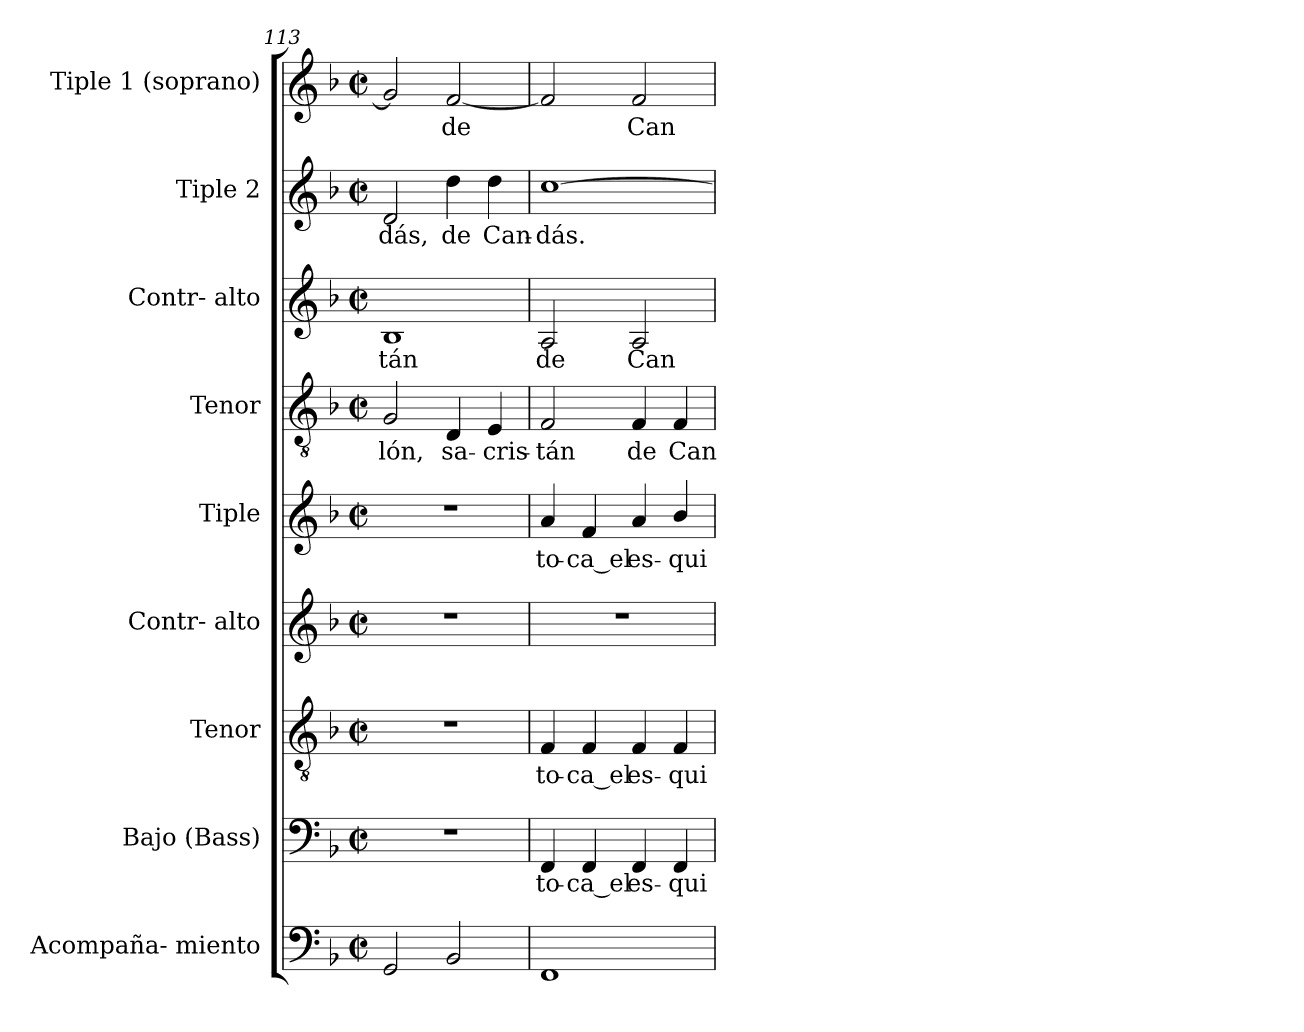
**kern	**kern	**text	**kern	**text	**kern	**kern	**text	**kern	**text	**kern	**text	**kern	**text	**kern	**text
*part9	*part8	*part8	*part7	*part7	*part6	*part5	*part5	*part4	*part4	*part3	*part3	*part2	*part2	*part1	*part1
*staff9	*staff8	*staff8	*staff7	*staff7	*staff6	*staff5	*staff5	*staff4	*staff4	*staff3	*staff3	*staff2	*staff2	*staff1	*staff1
*I"Acompaña- miento	*I"Bajo (Bass)	*	*I"Tenor	*	*I"Contr- alto	*I"Tiple	*	*I"Tenor	*	*I"Contr- alto	*	*I"Tiple 2	*	*I"Tiple 1 (soprano)	*
*	*I'B.	*	*I'T.	*	*I'A.	*	*	*I'T.	*	*I'A.	*	*	*	*I'S.	*
!!LO:PB:g=z
*clefF4	*clefF4	*	*clefGv2	*	*clefG2	*clefG2	*	*clefGv2	*	*clefG2	*	*clefG2	*	*clefG2	*
*	*	*	*ITrd7c12	*	*	*	*	*ITrd7c12	*	*	*	*	*	*	*
*k[b-]	*k[b-]	*	*k[b-]	*	*k[b-]	*k[b-]	*	*k[b-]	*	*k[b-]	*	*k[b-]	*	*k[b-]	*
*F:	*F:	*	*F:	*	*F:	*F:	*	*F:	*	*F:	*	*F:	*	*F:	*
*M2/2	*M2/2	*	*M2/2	*	*M2/2	*M2/2	*	*M2/2	*	*M2/2	*	*M2/2	*	*M2/2	*
*met(c|)	*met(c|)	*	*met(c|)	*	*met(c|)	*met(c|)	*	*met(c|)	*	*met(c|)	*	*met(c|)	*	*met(c|)	*
=113	=113	=113	=113	=113	=113	=113	=113	=113	=113	=113	=113	=113	=113	=113	=113
!	!	!	!	!	!	!	!	!	!LO:LY:b:color=#000000	!	!	!	!	!	!
!	!	!	!	!	!	!	!	!	!	!	!LO:LY:b:color=#000000	!	!	!	!
!	!	!	!	!	!	!	!	!	!	!	!	!	!LO:LY:b:color=#000000	!	!
2GGi/	1r	.	1r	.	1r	1r	.	2GGi/	-lón,	1B-i	-tán	2di/	-dás,	2gi/]	.
!	!	!	!	!	!	!	!	!	!LO:LY:b:color=#000000	!	!	!	!	!	!
!	!	!	!	!	!	!	!	!	!	!	!	!	!LO:LY:b:color=#000000	!	!
!	!	!	!	!	!	!	!	!	!	!	!	!	!	!	!LO:LY:b:color=#000000
2BB-i/	.	.	.	.	.	.	.	4DDi/	sa-	.	.	4ddi\	de	[2fi/	de
!	!	!	!	!	!	!	!	!	!LO:LY:b:color=#000000	!	!	!	!	!	!
!	!	!	!	!	!	!	!	!	!	!	!	!	!LO:LY:b:color=#000000	!	!
.	.	.	.	.	.	.	.	4EEi/	-cris-	.	.	4ddi\	Can-	.	.
=114	=114	=114	=114	=114	=114	=114	=114	=114	=114	=114	=114	=114	=114	=114	=114
!	!	!LO:LY:b:color=#000000	!	!	!	!	!	!	!	!	!	!	!	!	!
!	!	!	!	!LO:LY:b:color=#000000	!	!	!	!	!	!	!	!	!	!	!
!	!	!	!	!	!	!	!LO:LY:b:color=#000000	!	!	!	!	!	!	!	!
!	!	!	!	!	!	!	!	!	!LO:LY:b:color=#000000	!	!	!	!	!	!
!	!	!	!	!	!	!	!	!	!	!	!LO:LY:b:color=#000000	!	!	!	!
!	!	!	!	!	!	!	!	!	!	!	!	!	!LO:LY:b:color=#000000	!	!
1FFi	4FFi/	to-	4FFi/	to-	1r	4ai/	to-	2FFi/	-tán	2Ai/	de	[1cci	-dás.	2fi/]	.
!	!	!LO:LY:b:color=#000000	!	!	!	!	!	!	!	!	!	!	!	!	!
!	!	!	!	!LO:LY:b:color=#000000	!	!	!	!	!	!	!	!	!	!	!
!	!	!	!	!	!	!	!LO:LY:b:color=#000000	!	!	!	!	!	!	!	!
.	4FFi/	-ca_el	4FFi/	-ca_el	.	4fi/	-ca_el	.	.	.	.	.	.	.	.
!	!	!LO:LY:b:color=#000000	!	!	!	!	!	!	!	!	!	!	!	!	!
!	!	!	!	!LO:LY:b:color=#000000	!	!	!	!	!	!	!	!	!	!	!
!	!	!	!	!	!	!	!LO:LY:b:color=#000000	!	!	!	!	!	!	!	!
!	!	!	!	!	!	!	!	!	!LO:LY:b:color=#000000	!	!	!	!	!	!
!	!	!	!	!	!	!	!	!	!	!	!LO:LY:b:color=#000000	!	!	!	!
!	!	!	!	!	!	!	!	!	!	!	!	!	!	!	!LO:LY:b:color=#000000
.	4FFi/	es-	4FFi/	es-	.	4ai/	es-	4FFi/	de	2Ai/	Can-	.	.	2fi/	Can-
!	!	!LO:LY:b:color=#000000	!	!	!	!	!	!	!	!	!	!	!	!	!
!	!	!	!	!LO:LY:b:color=#000000	!	!	!	!	!	!	!	!	!	!	!
!	!	!	!	!	!	!	!LO:LY:b:color=#000000	!	!	!	!	!	!	!	!
!	!	!	!	!	!	!	!	!	!LO:LY:b:color=#000000	!	!	!	!	!	!
.	4FFi/	-qui-	4FFi/	-qui-	.	4b-i/	-qui-	4FFi/	Can-	.	.	.	.	.	.
=	=	=	=	=	=	=	=	=	=	=	=	=	=	=	=
*-	*-	*-	*-	*-	*-	*-	*-	*-	*-	*-	*-	*-	*-	*-	*-
